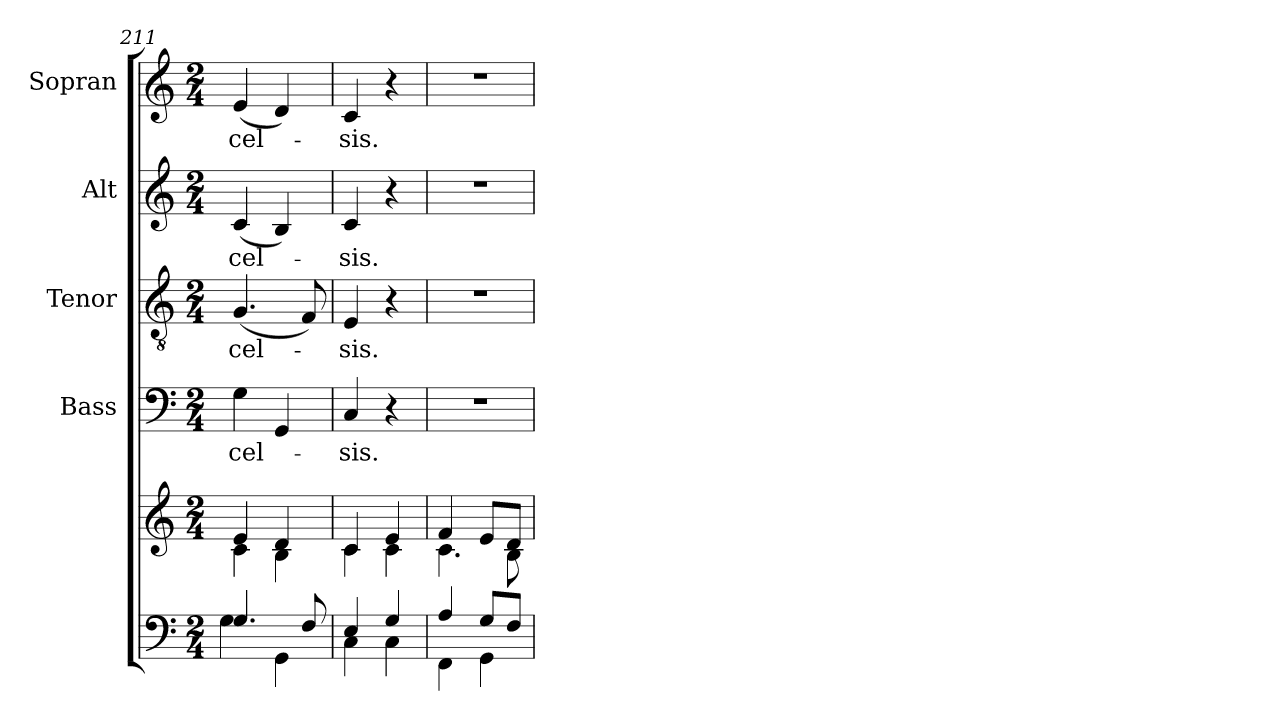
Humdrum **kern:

**kern	**kern	**kern	**text	**kern	**text	**kern	**text	**kern	**text
*part5	*part5	*part4	*part4	*part3	*part3	*part2	*part2	*part1	*part1
*staff6	*staff5	*staff4	*staff4	*staff3	*staff3	*staff2	*staff2	*staff1	*staff1
*	*	*I"Bass	*	*I"Tenor	*	*I"Alt	*	*I"Sopran	*
*	*	*I'B.	*	*I'T.	*	*I'A.	*	*I'S.	*
*clefF4	*clefG2	*clefF4	*	*clefGv2	*	*clefG2	*	*clefG2	*
*k[]	*k[]	*k[]	*	*k[]	*	*k[]	*	*k[]	*
*C:	*C:	*C:	*	*C:	*	*C:	*	*C:	*
*M2/4	*M2/4	*M2/4	*	*M2/4	*	*M2/4	*	*M2/4	*
=211	=211	=211	=211	=211	=211	=211	=211	=211	=211
*^	*^	*	*	*	*	*	*	*	*
!	!	!	!	!	!LO:LY:b	!	!LO:LY:b	!	!LO:LY:b	!	!LO:LY:b
4.G/	4G\	4e/	4c\	4G\	-cel-	(<4.G/	-cel-	(<4c/	-cel-	(<4e/	-cel-
.	4GG\	4d/	4B\	4GG/	.	.	.	4B/)	.	4d/)	.
8F/	.	.	.	.	.	8F/)	.	.	.	.	.
=212	=212	=212	=212	=212	=212	=212	=212	=212	=212	=212	=212
!	!	!	!	!	!LO:LY:b	!	!LO:LY:b	!	!LO:LY:b	!	!LO:LY:b
4E/	4C\	4c/	4c\	4C/	-sis.	4E/	-sis.	4c/	-sis.	4c/	-sis.
4G/	4C\	4e/	4c\	4r	.	4r	.	4r	.	4r	.
=213	=213	=213	=213	=213	=213	=213	=213	=213	=213	=213	=213
4A/	4FF\	4f/	4.c\	2r	.	2r	.	2r	.	2r	.
8G/L	4GG\	8e/L	.	.	.	.	.	.	.	.	.
8F/J	.	8d/J	8B\	.	.	.	.	.	.	.	.
*v	*v	*	*	*	*	*	*	*	*	*	*
*	*v	*v	*	*	*	*	*	*	*	*
=	=	=	=	=	=	=	=	=	=
*-	*-	*-	*-	*-	*-	*-	*-	*-	*-
